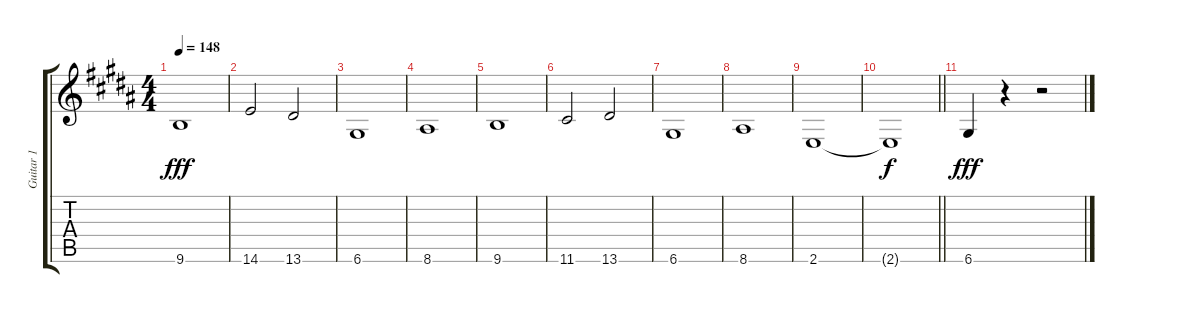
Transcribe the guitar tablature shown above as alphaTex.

\track ("Guitar 1" "Guitar 1") {instrument distortionguitar}
\staff {score tabs}
\tuning (E4 B3 G3 D3 A2 D2) {hide}
\ts (4 4)
\tempo 148
\clef g2
\ks b
9.6.1{dy fff} |
14.6.2 13.6.2 |
6.6.1 |
8.6.1 |
9.6.1 |
11.6.2 13.6.2 |
6.6.1 |
8.6.1 |
2.6.1 |
\barLineRight lightlight
2.6{t}.1{dy f} |
6.6.4{dy fff} r.4 r.2
